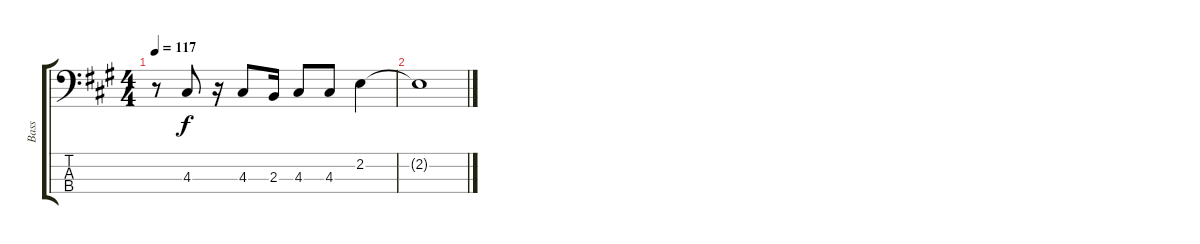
\track ("Bass" "Bass") {instrument electricbassfinger}
\staff {score tabs}
\tuning (G2 D2 A1 E1) {hide}
\ts (4 4)
\tempo 117
\clef f4
\ks a
r.8{dy f} 4.3.8 r.16 4.3.8 2.3.16 4.3.8 4.3.8 2.2.4 |
2.2{t}.1
